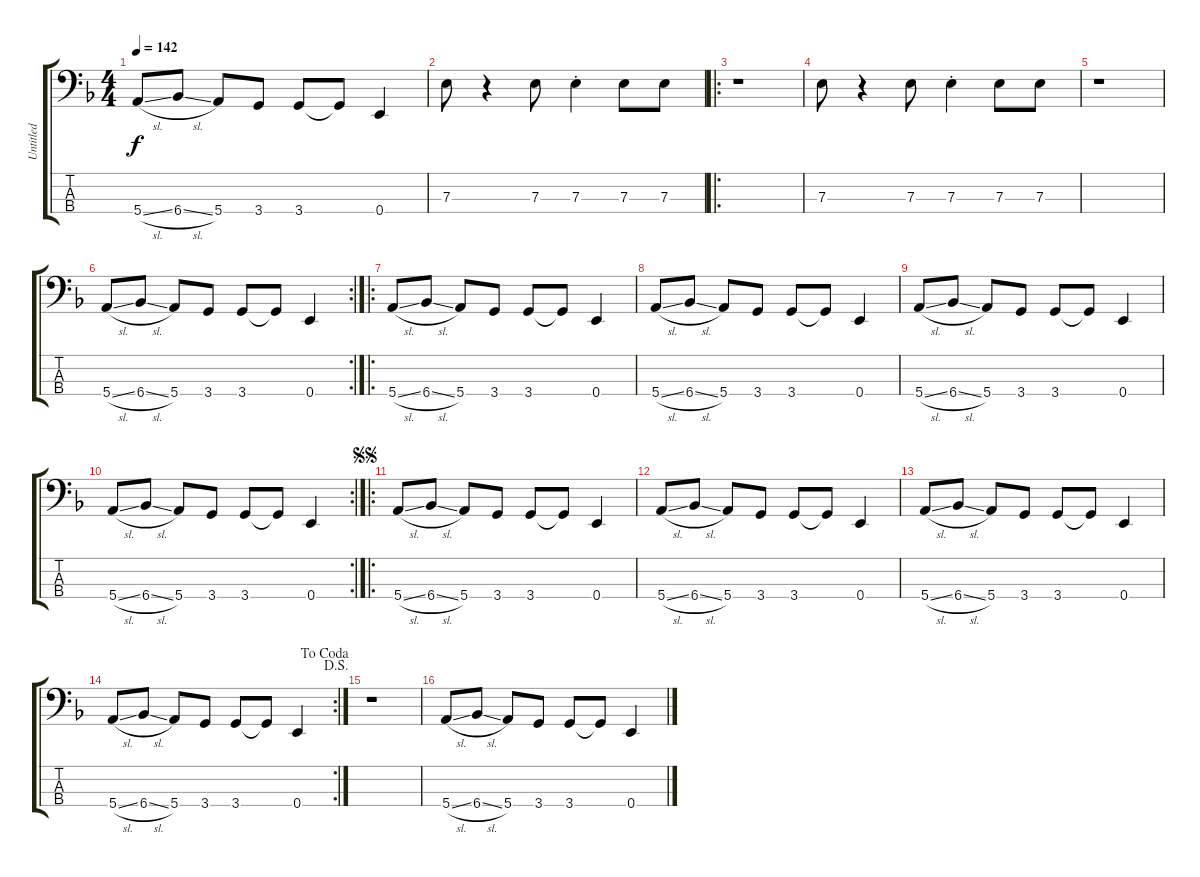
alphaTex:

\track ("Untitled" "Untitled") {instrument electricbassfinger}
\staff {score tabs}
\tuning (G2 D2 A1 E1) {hide}
\ts (4 4)
\tempo 142
\clef f4
\ks f
5.4{sl}.8{dy f} 6.4{sl}.8 5.4.8 3.4.8 3.4.8 3.4{t}.8 0.4.4 |
7.3.8 r.4 7.3.8 7.3{st}.4 7.3.8 7.3.8 |
\ro
r.1 |
7.3.8 r.4 7.3.8 7.3{st}.4 7.3.8 7.3.8 |
r.1 |
\rc 2
5.4{sl}.8 6.4{sl}.8 5.4.8 3.4.8 3.4.8 3.4{t}.8 0.4.4 |
\ro
5.4{sl}.8 6.4{sl}.8 5.4.8 3.4.8 3.4.8 3.4{t}.8 0.4.4 |
5.4{sl}.8 6.4{sl}.8 5.4.8 3.4.8 3.4.8 3.4{t}.8 0.4.4 |
5.4{sl}.8 6.4{sl}.8 5.4.8 3.4.8 3.4.8 3.4{t}.8 0.4.4 |
\rc 2
5.4{sl}.8 6.4{sl}.8 5.4.8 3.4.8 3.4.8 3.4{t}.8 0.4.4 |
\ro
\jump segnosegno
5.4{sl}.8 6.4{sl}.8 5.4.8 3.4.8 3.4.8 3.4{t}.8 0.4.4 |
5.4{sl}.8 6.4{sl}.8 5.4.8 3.4.8 3.4.8 3.4{t}.8 0.4.4 |
5.4{sl}.8 6.4{sl}.8 5.4.8 3.4.8 3.4.8 3.4{t}.8 0.4.4 |
\rc 2
\jump dalsegno
\jump dacoda
5.4{sl}.8 6.4{sl}.8 5.4.8 3.4.8 3.4.8 3.4{t}.8 0.4.4 |
r.1 |
5.4{sl}.8 6.4{sl}.8 5.4.8 3.4.8 3.4.8 3.4{t}.8 0.4.4
